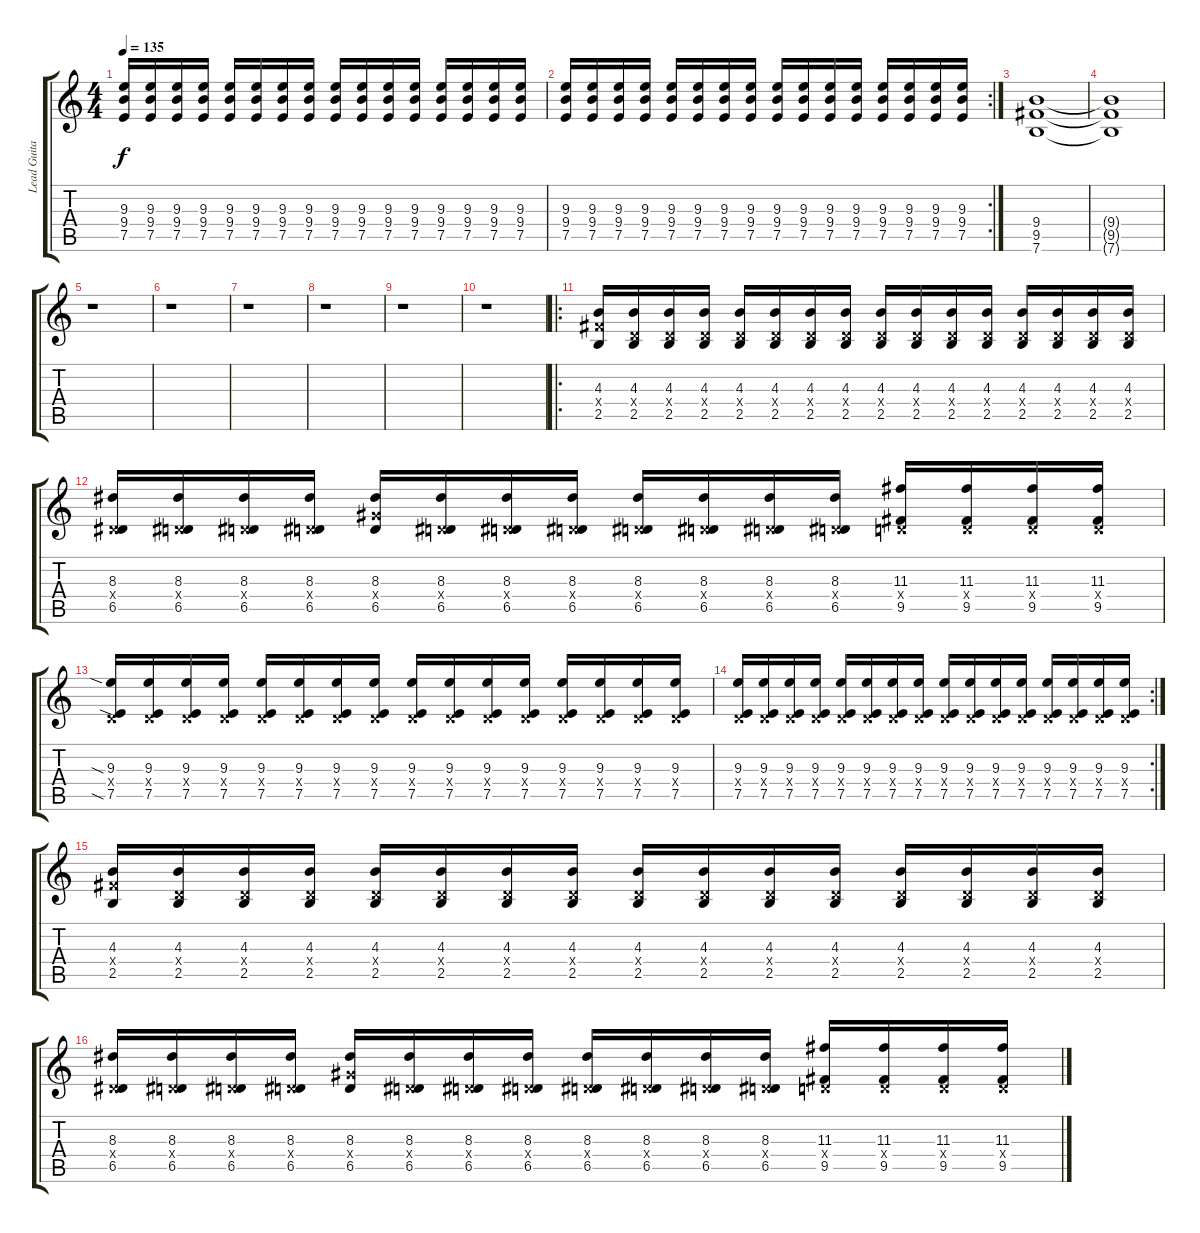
\track ("Lead Guitar" "Lead Guita") {instrument distortionguitar}
\staff {score tabs}
\tuning (E4 B3 G3 D3 A2 E2) {hide}
\ts (4 4)
\tempo 135
\clef g2
\ks c
(9.3 9.4 7.5).16{dy f} (9.3 9.4 7.5).16 (9.3 9.4 7.5).16 (9.3 9.4 7.5).16 (9.3 9.4 7.5).16 (9.3 9.4 7.5).16 (9.3 9.4 7.5).16 (9.3 9.4 7.5).16 (9.3 9.4 7.5).16 (9.3 9.4 7.5).16 (9.3 9.4 7.5).16 (9.3 9.4 7.5).16 (9.3 9.4 7.5).16 (9.3 9.4 7.5).16 (9.3 9.4 7.5).16 (9.3 9.4 7.5).16 |
\rc 2
(9.3 9.4 7.5).16 (9.3 9.4 7.5).16 (9.3 9.4 7.5).16 (9.3 9.4 7.5).16 (9.3 9.4 7.5).16 (9.3 9.4 7.5).16 (9.3 9.4 7.5).16 (9.3 9.4 7.5).16 (9.3 9.4 7.5).16 (9.3 9.4 7.5).16 (9.3 9.4 7.5).16 (9.3 9.4 7.5).16 (9.3 9.4 7.5).16 (9.3 9.4 7.5).16 (9.3 9.4 7.5).16 (9.3 9.4 7.5).16 |
(9.4 9.5 7.6).1 |
(9.4{t} 9.5{t} 7.6{t}).1 |
r.1 |
r.1 |
r.1 |
r.1 |
r.1 |
r.1 |
\ro
(4.3 4.4{x} 2.5).16 (4.3 0.4{x} 2.5).16 (4.3 0.4{x} 2.5).16 (4.3 0.4{x} 2.5).16 (4.3 0.4{x} 2.5).16 (4.3 0.4{x} 2.5).16 (4.3 0.4{x} 2.5).16 (4.3 0.4{x} 2.5).16 (4.3 0.4{x} 2.5).16 (4.3 0.4{x} 2.5).16 (4.3 0.4{x} 2.5).16 (4.3 0.4{x} 2.5).16 (4.3 0.4{x} 2.5).16 (4.3 0.4{x} 2.5).16 (4.3 0.4{x} 2.5).16 (4.3 0.4{x} 2.5).16 |
(8.3 0.4{x} 6.5).16 (8.3 0.4{x} 6.5).16 (8.3 0.4{x} 6.5).16 (8.3 0.4{x} 6.5).16 (8.3 6.4{x} 6.5).16 (8.3 0.4{x} 6.5).16 (8.3 0.4{x} 6.5).16 (8.3 0.4{x} 6.5).16 (8.3 0.4{x} 6.5).16 (8.3 0.4{x} 6.5).16 (8.3 0.4{x} 6.5).16 (8.3 0.4{x} 6.5).16 (11.3 0.4{x} 9.5).16 (11.3 0.4{x} 9.5).16 (11.3 0.4{x} 9.5).16 (11.3 0.4{x} 9.5).16 |
(9.3{sia} 0.4{x} 7.5{sia}).16 (9.3 0.4{x} 7.5).16 (9.3 0.4{x} 7.5).16 (9.3 0.4{x} 7.5).16 (9.3 0.4{x} 7.5).16 (9.3 0.4{x} 7.5).16 (9.3 0.4{x} 7.5).16 (9.3 0.4{x} 7.5).16 (9.3 0.4{x} 7.5).16 (9.3 0.4{x} 7.5).16 (9.3 0.4{x} 7.5).16 (9.3 0.4{x} 7.5).16 (9.3 0.4{x} 7.5).16 (9.3 0.4{x} 7.5).16 (9.3 0.4{x} 7.5).16 (9.3 0.4{x} 7.5).16 |
\rc 2
(9.3 0.4{x} 7.5).16 (9.3 0.4{x} 7.5).16 (9.3 0.4{x} 7.5).16 (9.3 0.4{x} 7.5).16 (9.3 0.4{x} 7.5).16 (9.3 0.4{x} 7.5).16 (9.3 0.4{x} 7.5).16 (9.3 0.4{x} 7.5).16 (9.3 0.4{x} 7.5).16 (9.3 0.4{x} 7.5).16 (9.3 0.4{x} 7.5).16 (9.3 0.4{x} 7.5).16 (9.3 0.4{x} 7.5).16 (9.3 0.4{x} 7.5).16 (9.3 0.4{x} 7.5).16 (9.3 0.4{x} 7.5).16 |
(4.3 4.4{x} 2.5).16 (4.3 0.4{x} 2.5).16 (4.3 0.4{x} 2.5).16 (4.3 0.4{x} 2.5).16 (4.3 0.4{x} 2.5).16 (4.3 0.4{x} 2.5).16 (4.3 0.4{x} 2.5).16 (4.3 0.4{x} 2.5).16 (4.3 0.4{x} 2.5).16 (4.3 0.4{x} 2.5).16 (4.3 0.4{x} 2.5).16 (4.3 0.4{x} 2.5).16 (4.3 0.4{x} 2.5).16 (4.3 0.4{x} 2.5).16 (4.3 0.4{x} 2.5).16 (4.3 0.4{x} 2.5).16 |
(8.3 0.4{x} 6.5).16 (8.3 0.4{x} 6.5).16 (8.3 0.4{x} 6.5).16 (8.3 0.4{x} 6.5).16 (8.3 6.4{x} 6.5).16 (8.3 0.4{x} 6.5).16 (8.3 0.4{x} 6.5).16 (8.3 0.4{x} 6.5).16 (8.3 0.4{x} 6.5).16 (8.3 0.4{x} 6.5).16 (8.3 0.4{x} 6.5).16 (8.3 0.4{x} 6.5).16 (11.3 0.4{x} 9.5).16 (11.3 0.4{x} 9.5).16 (11.3 0.4{x} 9.5).16 (11.3 0.4{x} 9.5).16
